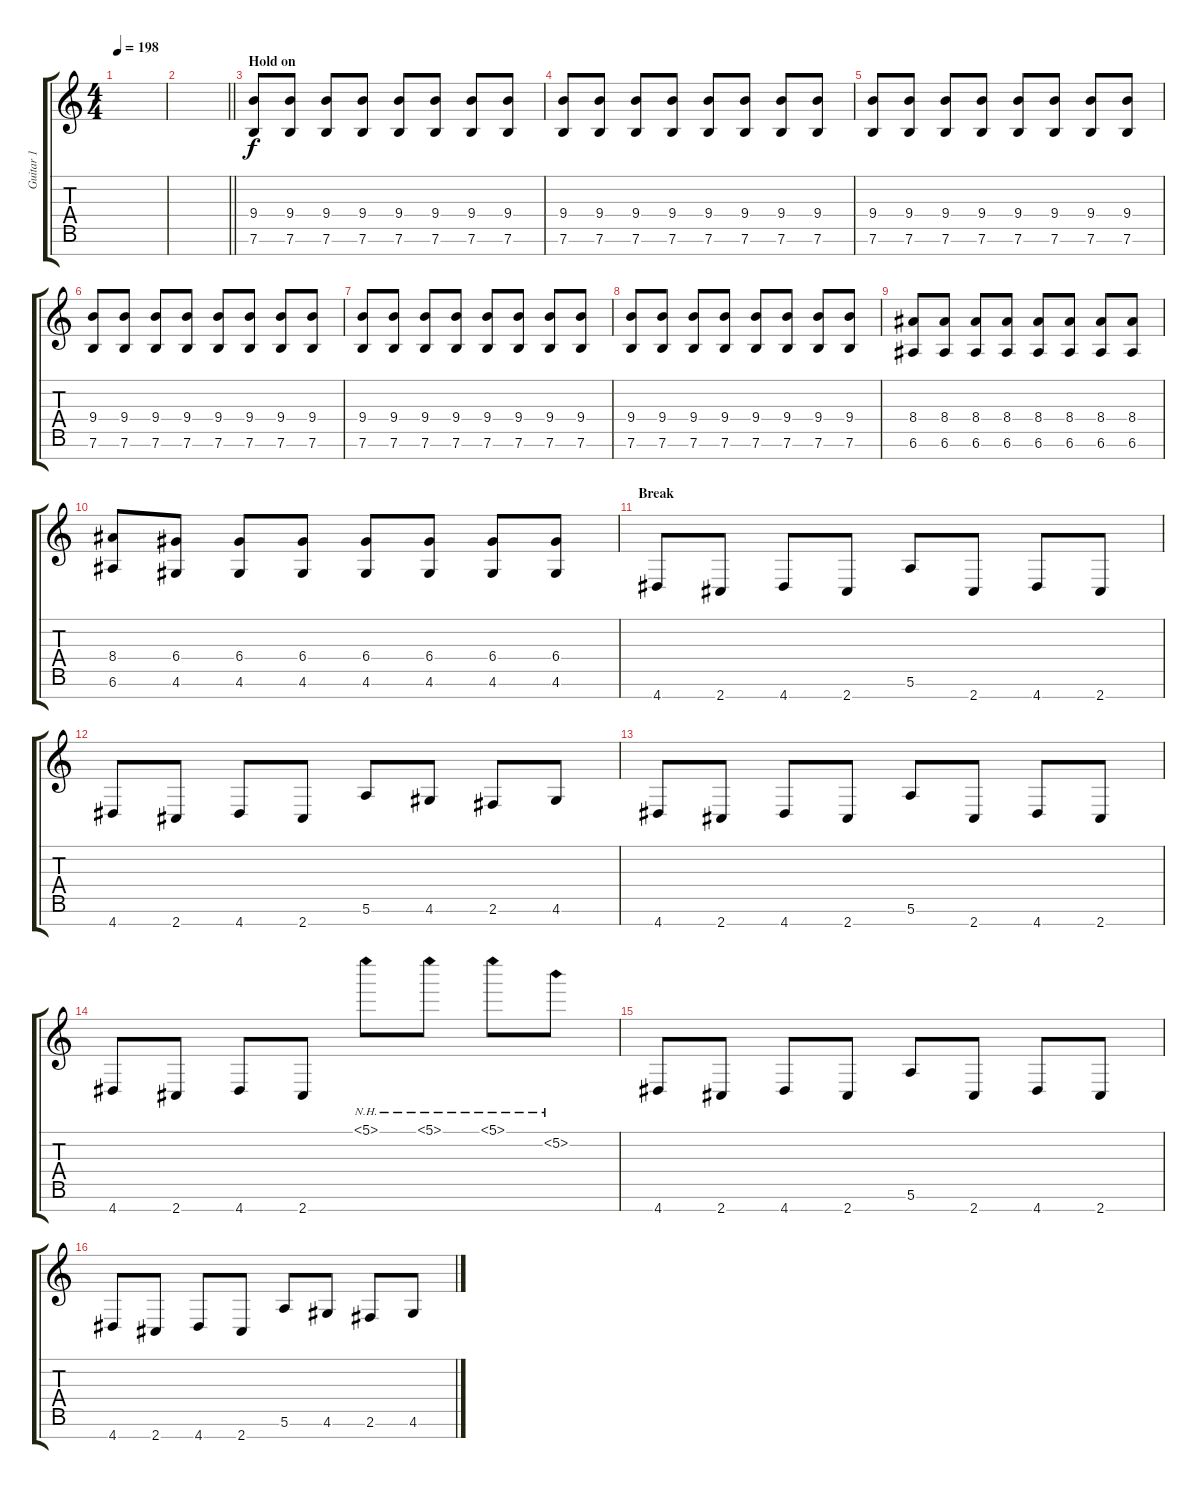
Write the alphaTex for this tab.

\track ("Guitar 1" "Guitar 1") {instrument electricguitarclean}
\staff {score tabs}
\tuning (E4 B3 G3 D3 A2 E2 B1) {hide}
\ts (4 4)
\tempo 198
\clef g2
\ks c
|
\barLineRight lightlight
|
\section ("" "Hold on")
(9.4 7.6).8 (9.4 7.6).8 (9.4 7.6).8 (9.4 7.6).8 (9.4 7.6).8 (9.4 7.6).8 (9.4 7.6).8 (9.4 7.6).8 |
(9.4 7.6).8 (9.4 7.6).8 (9.4 7.6).8 (9.4 7.6).8 (9.4 7.6).8 (9.4 7.6).8 (9.4 7.6).8 (9.4 7.6).8 |
(9.4 7.6).8 (9.4 7.6).8 (9.4 7.6).8 (9.4 7.6).8 (9.4 7.6).8 (9.4 7.6).8 (9.4 7.6).8 (9.4 7.6).8 |
(9.4 7.6).8 (9.4 7.6).8 (9.4 7.6).8 (9.4 7.6).8 (9.4 7.6).8 (9.4 7.6).8 (9.4 7.6).8 (9.4 7.6).8 |
(9.4 7.6).8 (9.4 7.6).8 (9.4 7.6).8 (9.4 7.6).8 (9.4 7.6).8 (9.4 7.6).8 (9.4 7.6).8 (9.4 7.6).8 |
(9.4 7.6).8 (9.4 7.6).8 (9.4 7.6).8 (9.4 7.6).8 (9.4 7.6).8 (9.4 7.6).8 (9.4 7.6).8 (9.4 7.6).8 |
(8.4 6.6).8 (8.4 6.6).8 (8.4 6.6).8 (8.4 6.6).8 (8.4 6.6).8 (8.4 6.6).8 (8.4 6.6).8 (8.4 6.6).8 |
(8.4 6.6).8 (6.4 4.6).8 (6.4 4.6).8 (6.4 4.6).8 (6.4 4.6).8 (6.4 4.6).8 (6.4 4.6).8 (6.4 4.6).8 |
\section ("" "Break")
4.7.8{instrument distortionguitar} 2.7.8 4.7.8 2.7.8 5.6.8 2.7.8 4.7.8 2.7.8 |
4.7.8 2.7.8 4.7.8 2.7.8 5.6.8 4.6.8 2.6.8 4.6.8 |
4.7.8 2.7.8 4.7.8 2.7.8 5.6.8 2.7.8 4.7.8 2.7.8 |
4.7.8 2.7.8 4.7.8 2.7.8 5.1{nh}.8 5.1{nh}.8 5.1{nh}.8 5.2{nh}.8 |
4.7.8 2.7.8 4.7.8 2.7.8 5.6.8 2.7.8 4.7.8 2.7.8 |
4.7.8 2.7.8 4.7.8 2.7.8 5.6.8 4.6.8 2.6.8 4.6.8
